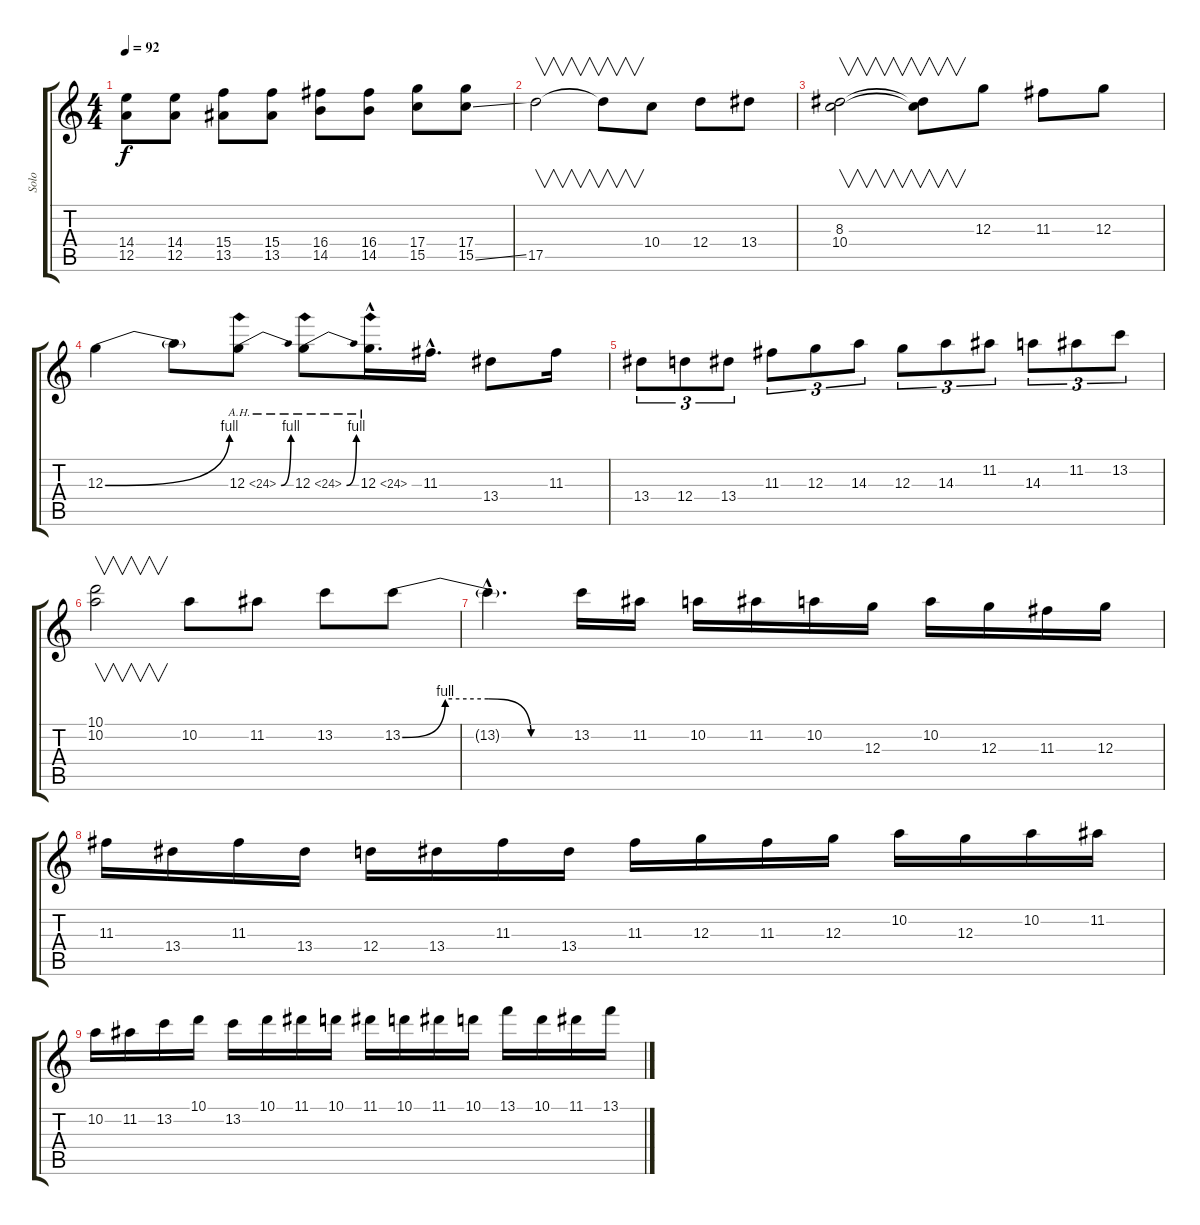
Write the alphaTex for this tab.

\track ("Solo" "Solo") {instrument distortionguitar}
\staff {score tabs}
\tuning (E4 B3 G3 D3 A2 E2) {hide}
\ts (4 4)
\tempo 92
\clef g2
\ks c
(14.4 12.5).8{dy f} (14.4 12.5).8 (15.4 13.5).8 (15.4 13.5).8 (16.4 14.5).8 (16.4 14.5).8 (17.4 15.5).8 (17.4 15.5{ss}).8 |
17.5.2{v volume 15} 17.5{t}.8{v} 10.4.8 12.4.8 13.4.8 |
(8.3 10.4).2{v} (8.3{t} 10.4{t}).8{v} 12.3.8 11.3.8 12.3.8 |
12.3{be (bend 0 0 60 4)}.4 12.3{t}.8 12.3{be (bend 0 0 60 4) ah 12}.8 12.3{be (bend 0 0 60 4) ah 12}.8 12.3{ah 12 hac}.16{d} 11.3{hac}.16{d} 13.4.8 11.3.16 |
13.4.8{tu (3 2)} 12.4.8{tu (3 2)} 13.4.8{tu (3 2)} 11.3.8{tu (3 2)} 12.3.8{tu (3 2)} 14.3.8{tu (3 2)} 12.3.8{tu (3 2)} 14.3.8{tu (3 2)} 11.2.8{tu (3 2)} 14.3.8{tu (3 2)} 11.2.8{tu (3 2)} 13.2.8{tu (3 2)} |
(10.1 10.2).2{v} 10.2.8 11.2.8 13.2.8 13.2{be (custom 0 0 15 4 30 4 45 0 60 0)}.8 |
13.2{hac t}.4{d} 13.2.16 11.2.16 10.2.16 11.2.16 10.2.16 12.3.16 10.2.16 12.3.16 11.3.16 12.3.16 |
11.3.16 13.4.16 11.3.16 13.4.16 12.4.16 13.4.16 11.3.16 13.4.16 11.3.16 12.3.16 11.3.16 12.3.16 10.2.16 12.3.16 10.2.16 11.2.16 |
10.2.16 11.2.16 13.2.16 10.1.16 13.2.16 10.1.16 11.1.16 10.1.16 11.1.16 10.1.16 11.1.16 10.1.16 13.1.16 10.1.16 11.1.16 13.1.16
